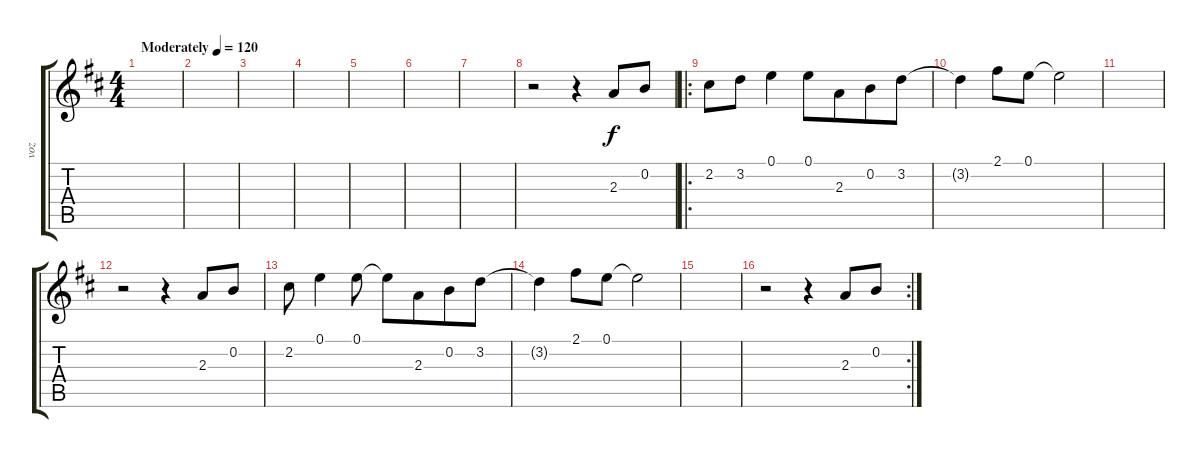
\track ("voz" "voz") {instrument acousticguitarsteel}
\staff {score tabs}
\tuning (E4 B3 G3 D3 A2 E2) {hide}
\ts (4 4)
\tempo (120 "Moderately")
\clef g2
\ks d
|
|
|
|
|
|
|
r.2 r.4 2.3.8{beam Up beam merge} 0.2.8{beam Up} |
\ro
2.2.8 3.2.8 0.1.4 0.1.8 2.3.8{beam merge} 0.2.8 3.2.8 |
3.2{t}.4 2.1.8 0.1.8 0.1{t}.2 |
|
r.2 r.4 2.3.8{beam Up beam merge} 0.2.8{beam Up} |
2.2.8 0.1.4 0.1.8 0.1{t}.8 2.3.8{beam merge} 0.2.8 3.2.8 |
3.2{t}.4 2.1.8 0.1.8 0.1{t}.2 |
|
\rc 2
r.2 r.4 2.3.8{beam Up beam merge} 0.2.8{beam Up}
